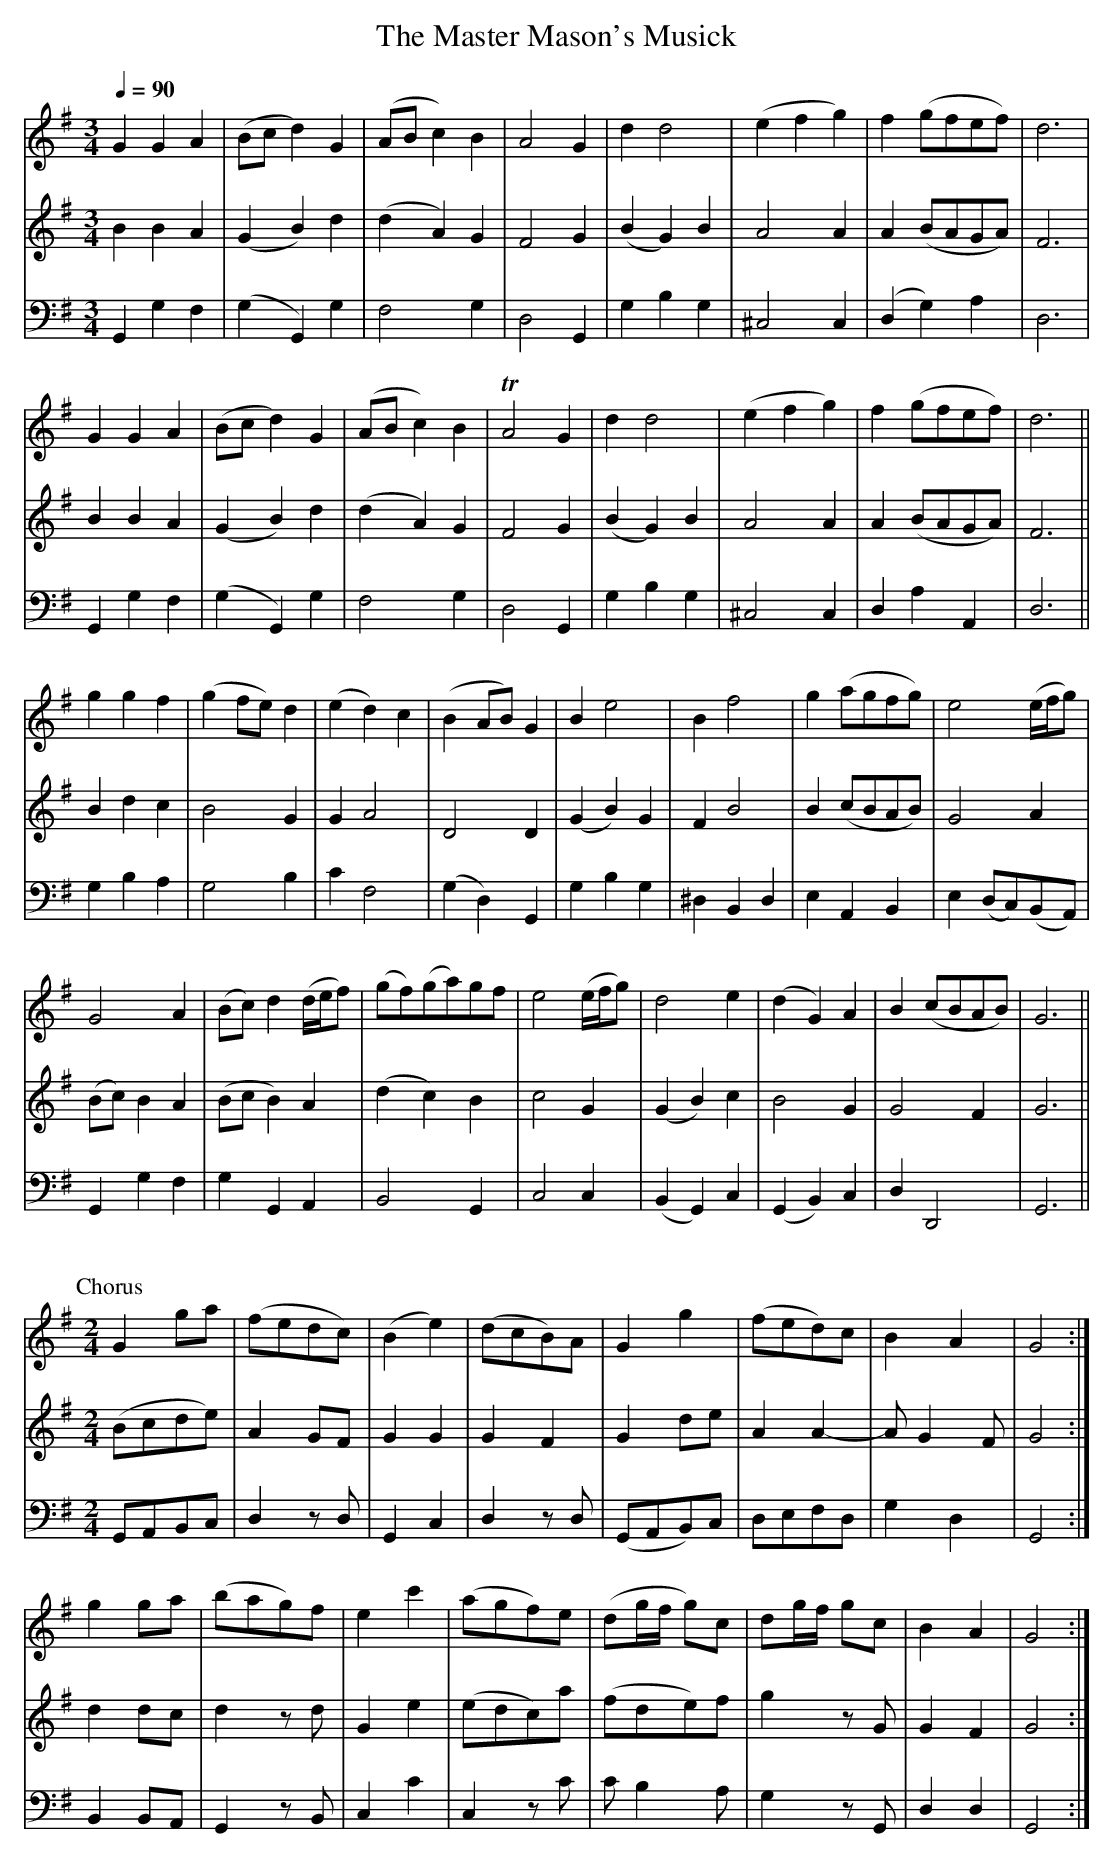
X:1
T:The Master Mason's Musick
M:3/4
L:1/8
V:1      % Vo. 1mo.
V:2      % Vo. 2do.
V:3 bass % Basso
Q:1/4=90
K:G
V:1 G2  G2 A2 |(Bc d2)  G2 |(ABc2)B2 | A4  G2  | d2 d4    |(e2f2g2)| f2(gfef)  |d6  |
V:2 B2  B2 A2 |(G2 B2)  d2 |(d2A2)G2 | F4  G2  |(B2 G2)B2 | A4  A2 | A2(BAGA)  |F6  |
V:3 G,,2G,2F,2|(G,2G,,2)G,2| F,4  G,2| D,4 G,,2| G,2B,2G,2|^C,4 C,2|(D,2G,2)A,2|D,6 |
V:1 G2  G2 A2 |(Bc d2)  G2 |(ABc2)B2 |TA4  G2  | d2 d4    |(e2f2g2)| f2(gfef)  |d6 ||
V:2 B2  B2 A2 |(G2 B2)  d2 |(d2A2)G2 | F4  G2  |(B2 G2)B2 | A4  A2 | A2(BAGA)  |F6 ||
V:3 G,,2G,2F,2|(G,2G,,2)G,2| F,4  G,2| D,4 G,,2| G,2B,2G,2|^C,4 C,2| D,2A,2A,,2|D,6||
V:1 g2 g2 f2 |(g2fe)d2 |(e2d2)c2|(B2 AB) G2  | B2 e4    | B2 f4     |g2(agfg)   |e4       (e/f/g) |
V:2 B2 d2 c2 | B4   G2 | G2A4   | D4     D2  |(G2 B2)G2 | F2 B4     |B2(cBAB)   |G4        A2     |
V:3 G,2B,2A,2| G,4  B,2| C2F,4  |(G,2D,2)G,,2| G,2B,2G,2|^D,2B,,2D,2|E,2A,,2B,,2|E,2(D,C,)(B,,A,,)|
V:1 G4     A2 |(Bc)d2 (d/e/f)|(gf)(ga)gf  |e4 (e/f/g)| d4       e2 |(d2  G2)  A2 |B2(cBAB)|G6  ||
V:2 (Bc)B2 A2 |(Bc B2) A2    |(d2  c2)B2  |c4  G2    |(G2  B2)  c2 | B4       G2 |G4   F2 |G6  ||
V:3 G,,2G,2F,2| G,2G,,2A,,2  | B,,4   G,,2|C,4 C,2   |(B,,2G,,2)C,2|(G,,2B,,2)C,2|D,2D,,4 |G,,6||
P:Chorus
V:1 [M:2/4]  G2ga       |(fedc) |(B2  e2)|(dcB)A | G2    g2    |(fed)c   |B2 A2 |G4  :|
V:2 [M:2/4] (Bcde)      | A2GF  | G2  G2 | G2F2  | G2    de    | A2A2-   |A G2 F|G4  :|
V:3 [M:2/4]  G,,A,,B,,C,| D,2zD,| G,,2C,2| D,2zD,|(G,,A,,B,,)C,| D,E,F,D,|G,2D,2|G,,4:|
V:1 g2  ga    |(bag)f   |e2 c'2|(agf)e|(dg/f/ g)c |dg/f/ gc  |B2 A2 |G4  :|
V:2 d2  dc    | d2  zd  |G2 e2 |(edc)a|(fde)f     |g2    zG  |G2 F2 |G4  :|
V:3 B,,2B,,A,,| G,,2zB,,|C,2C2 | C,2zC| CB,2    A,|G,2   zG,,|D,2D,2|G,,4:|
